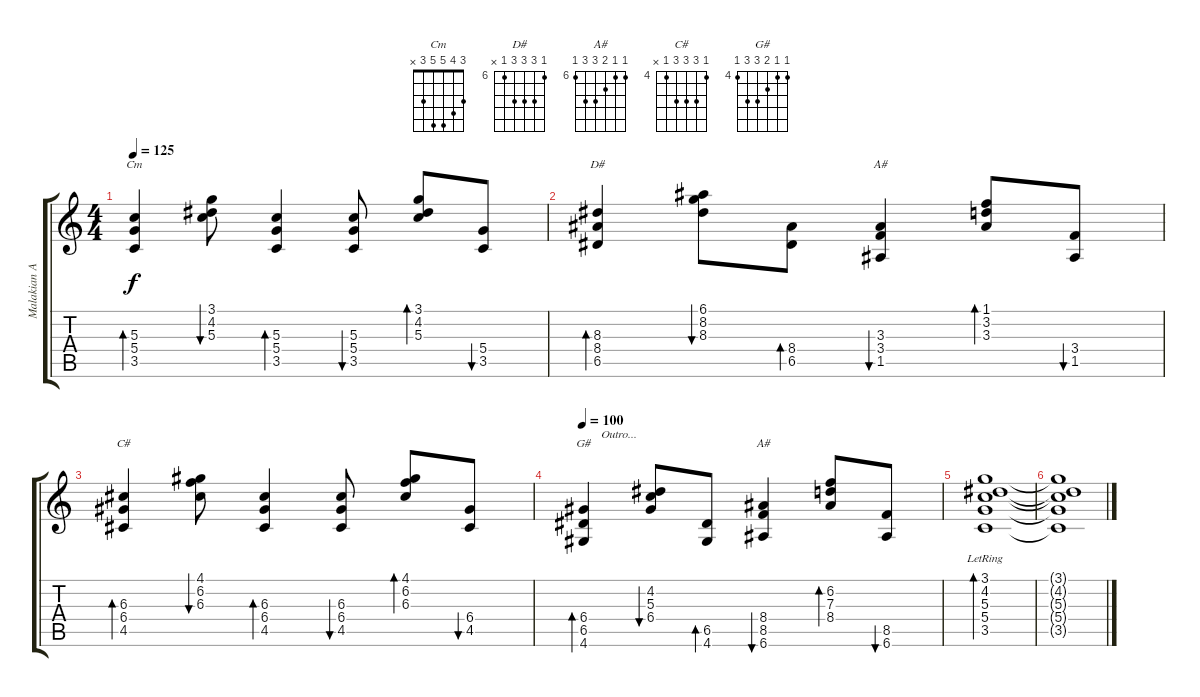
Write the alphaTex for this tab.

\track ("Malakian Acoustic" "Malakian A") {instrument acousticguitarsteel}
\staff {score tabs}
\tuning (E4 B3 G3 D3 A2 E2) {hide}
\chord ("Cm" 3 4 5 5 3 x)
\chord ("D#" 6 8 8 8 6 x) {firstfret 6}
\chord ("A#" 1 3 3 3 1 x)
\chord ("C#" 4 6 6 6 4 x) {firstfret 4}
\chord ("G#" 4 4 5 6 6 4) {firstfret 4}
\chord ("A#" 6 6 7 8 8 6) {firstfret 6}
\ts (4 4)
\tempo 125
\clef g2
\ks c
(5.3 5.4 3.5).4{bd 60 ch "Cm" dy f} (3.1 4.2 5.3).8{bu 60} (5.3 5.4 3.5).4{bd 60} (5.3 5.4 3.5).8{bu 60} (3.1 4.2 5.3).8{bd 60} (5.4 3.5).8{bu 60} |
(8.3 8.4 6.5).4{bd 60 ch "D#"} (6.1 8.2 8.3).8{bu 60} (8.4 6.5).8{bd 60} (3.3 3.4 1.5).4{bu 60 ch "A#"} (1.1 3.2 3.3).8{bd 60} (3.4 1.5).8{bu 60} |
(6.3 6.4 4.5).4{bd 60 ch "C#"} (4.1 6.2 6.3).8{bu 60} (6.3 6.4 4.5).4{bd 60} (6.3 6.4 4.5).8{bu 60} (4.1 6.2 6.3).8{bd 60} (6.4 4.5).8{bu 60} |
\tempo 100
(6.4 6.5 4.6).4{bd 60 ch "G#" txt "      Outro..."} (4.2 5.3 6.4).8{bu 60} (6.5 4.6).8{bd 60} (8.4 8.5 6.6).4{bu 60 ch "A#"} (6.2 7.3 8.4).8{bd 60} (8.5 6.6).8{bu 60} |
(3.1{lr} 4.2{lr} 5.3{lr} 5.4{lr} 3.5{lr}).1{bd 480} |
(3.1{t} 4.2{t} 5.3{t} 5.4{t} 3.5{t}).1
